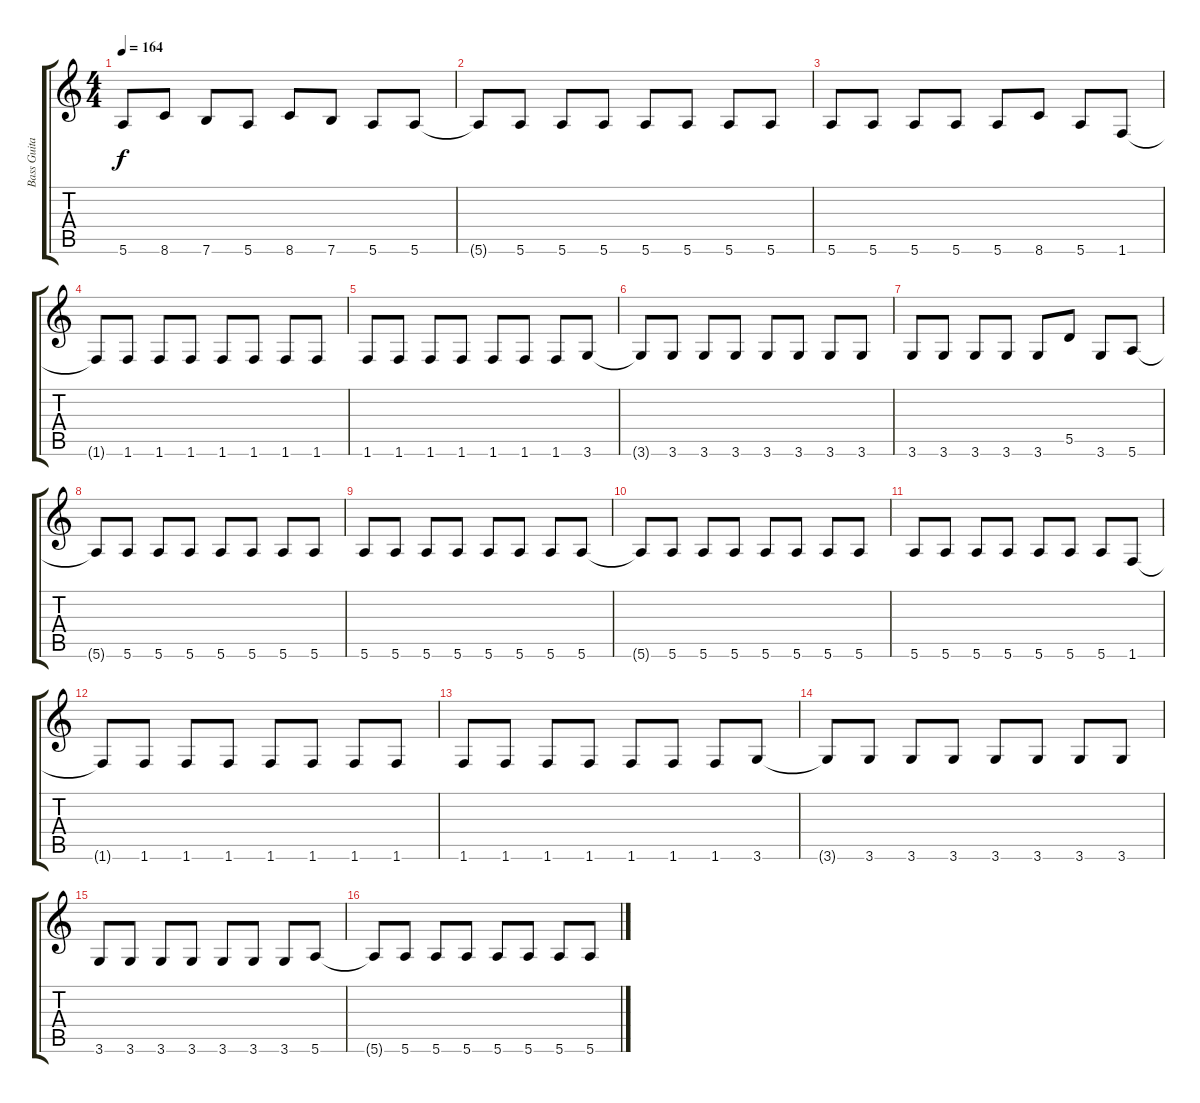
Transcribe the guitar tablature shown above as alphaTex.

\track ("Bass Guitar" "Bass Guita") {instrument electricbasspick}
\staff {score tabs}
\tuning (E4 B3 G3 D3 A2 E2) {hide}
\ts (4 4)
\tempo 164
\clef g2
\ks c
5.6.8{dy f} 8.6.8 7.6.8 5.6.8 8.6.8 7.6.8 5.6.8 5.6.8 |
5.6{t}.8 5.6.8 5.6.8 5.6.8 5.6.8 5.6.8 5.6.8 5.6.8 |
5.6.8 5.6.8 5.6.8 5.6.8 5.6.8 8.6.8 5.6.8 1.6.8 |
1.6{t}.8 1.6.8 1.6.8 1.6.8 1.6.8 1.6.8 1.6.8 1.6.8 |
1.6.8 1.6.8 1.6.8 1.6.8 1.6.8 1.6.8 1.6.8 3.6.8 |
3.6{t}.8 3.6.8 3.6.8 3.6.8 3.6.8 3.6.8 3.6.8 3.6.8 |
3.6.8 3.6.8 3.6.8 3.6.8 3.6.8 5.5.8 3.6.8 5.6.8 |
5.6{t}.8 5.6.8 5.6.8 5.6.8 5.6.8 5.6.8 5.6.8 5.6.8 |
5.6.8 5.6.8 5.6.8 5.6.8 5.6.8 5.6.8 5.6.8 5.6.8 |
5.6{t}.8 5.6.8 5.6.8 5.6.8 5.6.8 5.6.8 5.6.8 5.6.8 |
5.6.8 5.6.8 5.6.8 5.6.8 5.6.8 5.6.8 5.6.8 1.6.8 |
1.6{t}.8 1.6.8 1.6.8 1.6.8 1.6.8 1.6.8 1.6.8 1.6.8 |
1.6.8 1.6.8 1.6.8 1.6.8 1.6.8 1.6.8 1.6.8 3.6.8 |
3.6{t}.8 3.6.8 3.6.8 3.6.8 3.6.8 3.6.8 3.6.8 3.6.8 |
3.6.8 3.6.8 3.6.8 3.6.8 3.6.8 3.6.8 3.6.8 5.6.8 |
5.6{t}.8 5.6.8 5.6.8 5.6.8 5.6.8 5.6.8 5.6.8 5.6.8
